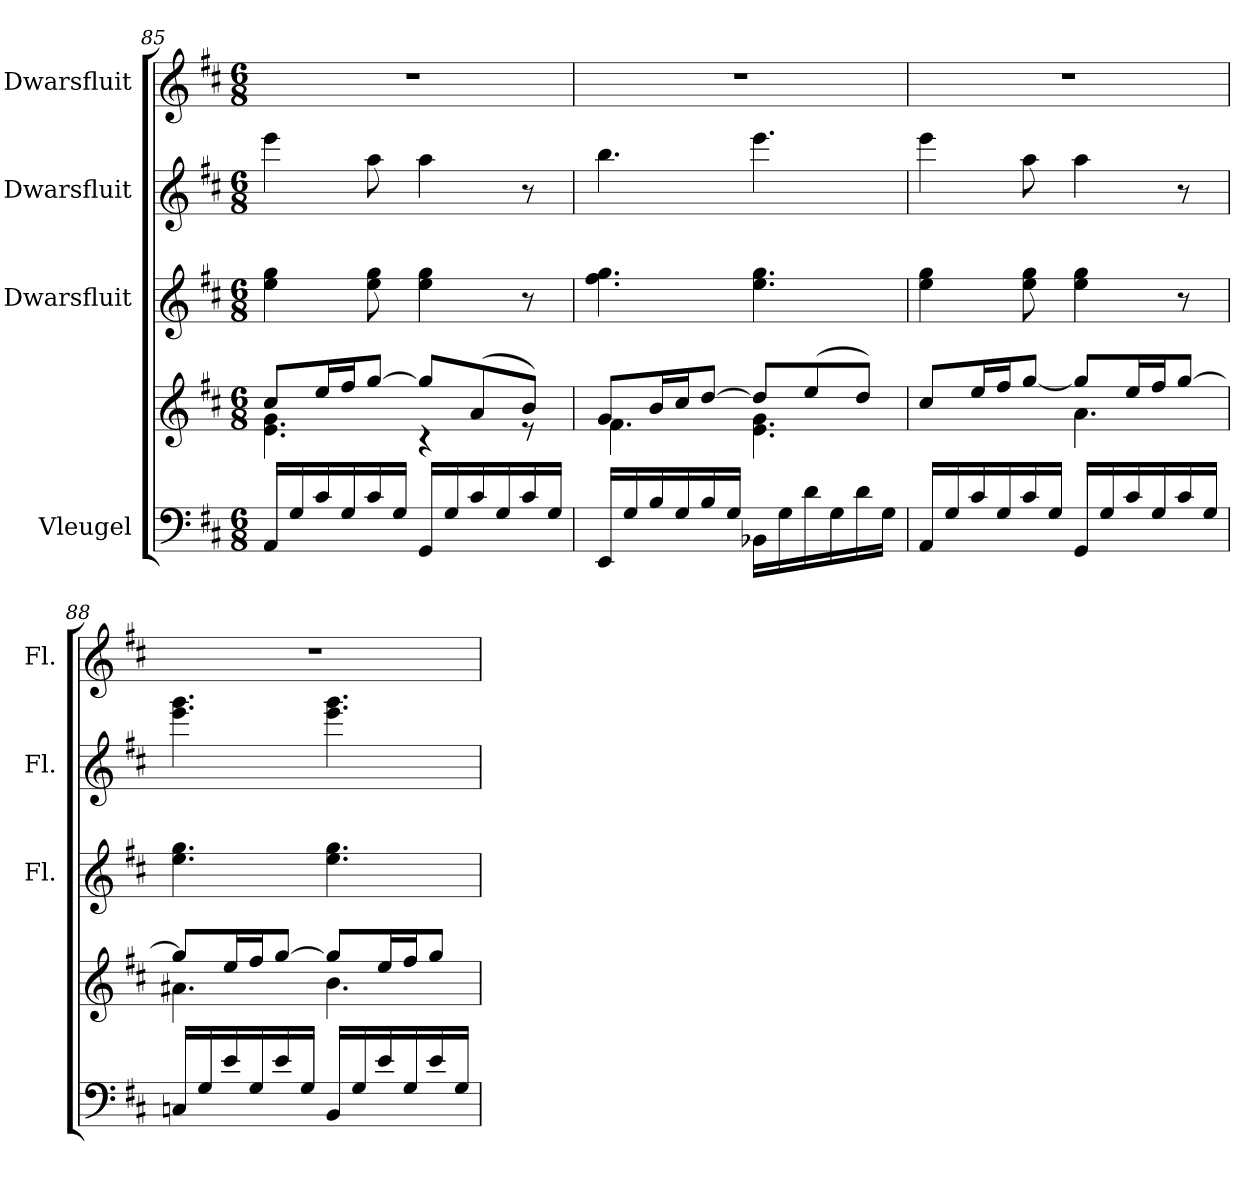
**kern	**kern	**kern	**kern	**kern
*part4	*part4	*part3	*part2	*part1
*staff5	*staff4	*staff3	*staff2	*staff1
*I"Vleugel	*	*I"Dwarsfluit	*I"Dwarsfluit	*I"Dwarsfluit
*	*	*I'Fl.	*I'Fl.	*I'Fl.
*clefF4	*clefG2	*clefG2	*clefG2	*clefG2
*k[f#c#]	*k[f#c#]	*k[f#c#]	*k[f#c#]	*k[f#c#]
*M6/8	*M6/8	*M6/8	*M6/8	*M6/8
=85	=85	=85	=85	=85
*	*^	*	*	*
16AA/LL	8cc#/L	4.e\ 4.g\	4ee\ 4gg\	4eee\	2.r
16G/	.	.	.	.	.
16c#/	16ee/L	.	.	.	.
16G/	16ff#/J	.	.	.	.
16c#/	[8gg/J	.	8ee\ 8gg\	8aa\	.
16G/JJ	.	.	.	.	.
16GG/LL	8gg/L]	4r	4ee\ 4gg\	4aa\	.
16G/	.	.	.	.	.
16c#/	(8a/	.	.	.	.
16G/	.	.	.	.	.
16c#/	8b/J)	8r	8r	8r	.
16G/JJ	.	.	.	.	.
!!LO:LB:g=z
=86	=86	=86	=86	=86	=86
16EE/LL	8g/L	4.f#\	4.ff#\ 4.gg\	4.bb\	2.r
16G/	.	.	.	.	.
16B/	16b/L	.	.	.	.
16G/	16cc#/J	.	.	.	.
16B/	[8dd/J	.	.	.	.
16G/JJ	.	.	.	.	.
16BB-X\LL	8dd/L]	4.e\ 4.g\	4.ee\ 4.gg\	4.eee\	.
16G\	.	.	.	.	.
16d\	(8ee/	.	.	.	.
16G\	.	.	.	.	.
16d\	8dd/J)	.	.	.	.
16G\JJ	.	.	.	.	.
=87	=87	=87	=87	=87	=87
16AA/LL	8cc#/L	4.ryy	4ee\ 4gg\	4eee\	2.r
16G/	.	.	.	.	.
16c#/	16ee/L	.	.	.	.
16G/	16ff#/J	.	.	.	.
16c#/	[8gg/J	.	8ee\ 8gg\	8aa\	.
16G/JJ	.	.	.	.	.
16GG/LL	8gg/L]	4.a\	4ee\ 4gg\	4aa\	.
16G/	.	.	.	.	.
16c#/	16ee/L	.	.	.	.
16G/	16ff#/J	.	.	.	.
16c#/	[8gg/J	.	8r	8r	.
16G/JJ	.	.	.	.	.
=88	=88	=88	=88	=88	=88
16Cn/LL	8gg/L]	4.a#X\	4.ee\ 4.gg\	4.eee\ 4.ggg\	2.r
16G/	.	.	.	.	.
16e/	16ee/L	.	.	.	.
16G/	16ff#/J	.	.	.	.
16e/	[8gg/J	.	.	.	.
16G/JJ	.	.	.	.	.
16BB/LL	8gg/L]	4.b\	4.ee\ 4.gg\	4.eee\ 4.ggg\	.
16G/	.	.	.	.	.
16e/	16ee/L	.	.	.	.
16G/	16ff#/J	.	.	.	.
16e/	8gg/J	.	.	.	.
16G/JJ	.	.	.	.	.
*	*v	*v	*	*	*
=	=	=	=	=
*-	*-	*-	*-	*-
